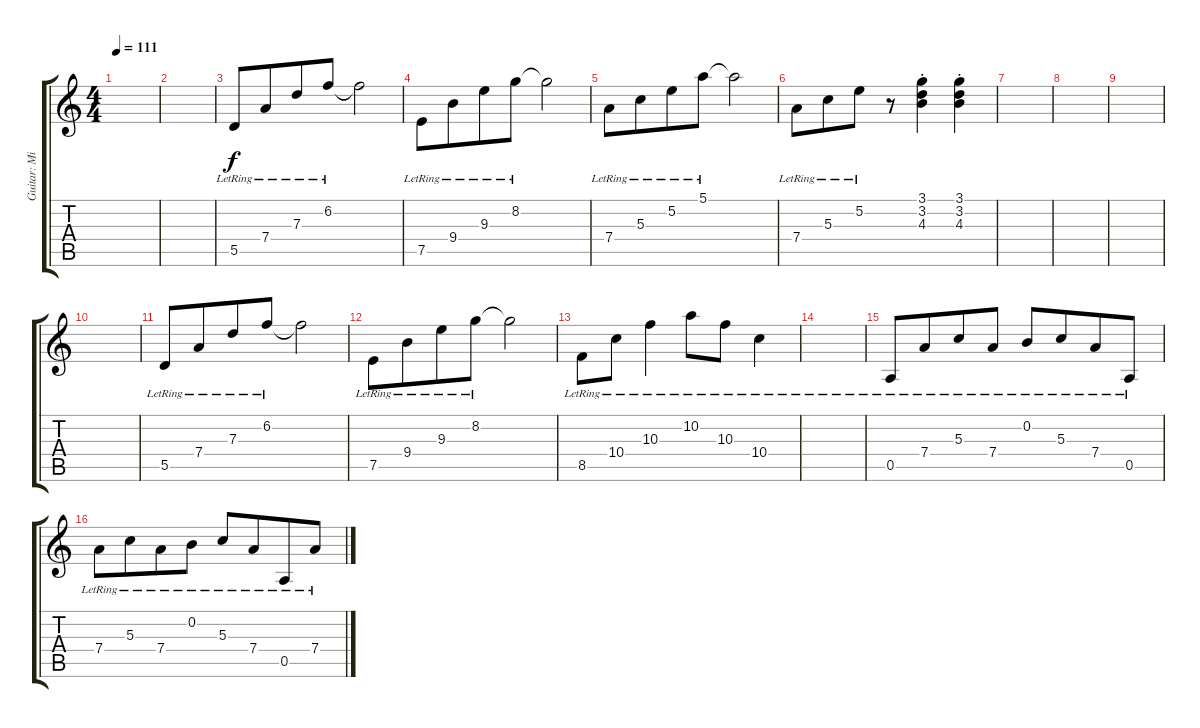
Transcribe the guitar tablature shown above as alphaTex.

\track ("Guitar: Michael" "Guitar: Mi") {instrument electricguitarclean}
\staff {score tabs}
\tuning (E4 B3 G3 D3 A2 E2) {hide}
\ts (4 4)
\tempo 111
\clef g2
\ks c
|
|
5.5{lr}.8 7.4{lr}.8{beam merge} 7.3{lr}.8 6.2{lr}.8 6.2{t}.2 |
7.5{lr}.8 9.4{lr}.8{beam merge} 9.3{lr}.8 8.2{lr}.8 8.2{t}.2 |
7.4{lr}.8 5.3{lr}.8{beam merge} 5.2{lr}.8 5.1{lr}.8 5.1{t}.2 |
7.4{lr}.8 5.3{lr}.8{beam merge} 5.2{lr}.8 r.8 (3.1{st} 3.2{st} 4.3{st}).4 (3.1{st} 3.2{st} 4.3{st}).4 |
|
|
|
|
5.5{lr}.8 7.4{lr}.8{beam merge} 7.3{lr}.8 6.2{lr}.8 6.2{t}.2 |
7.5{lr}.8 9.4{lr}.8{beam merge} 9.3{lr}.8 8.2{lr}.8 8.2{t}.2 |
8.5{lr}.8 10.4{lr}.8{beam merge} 10.3{lr}.4 10.2{lr}.8 10.3{lr}.8{beam merge} 10.4{lr}.4 |
|
0.5{lr}.8 7.4{lr}.8{beam merge} 5.3{lr}.8 7.4{lr}.8 0.2{lr}.8 5.3{lr}.8{beam merge} 7.4{lr}.8 0.5{lr}.8 |
7.4{lr}.8{beam merge} 5.3{lr}.8{beam merge} 7.4{lr}.8 0.2{lr}.8 5.3{lr}.8{beam merge} 7.4{lr}.8{beam merge} 0.5{lr}.8 7.4{lr}.8
